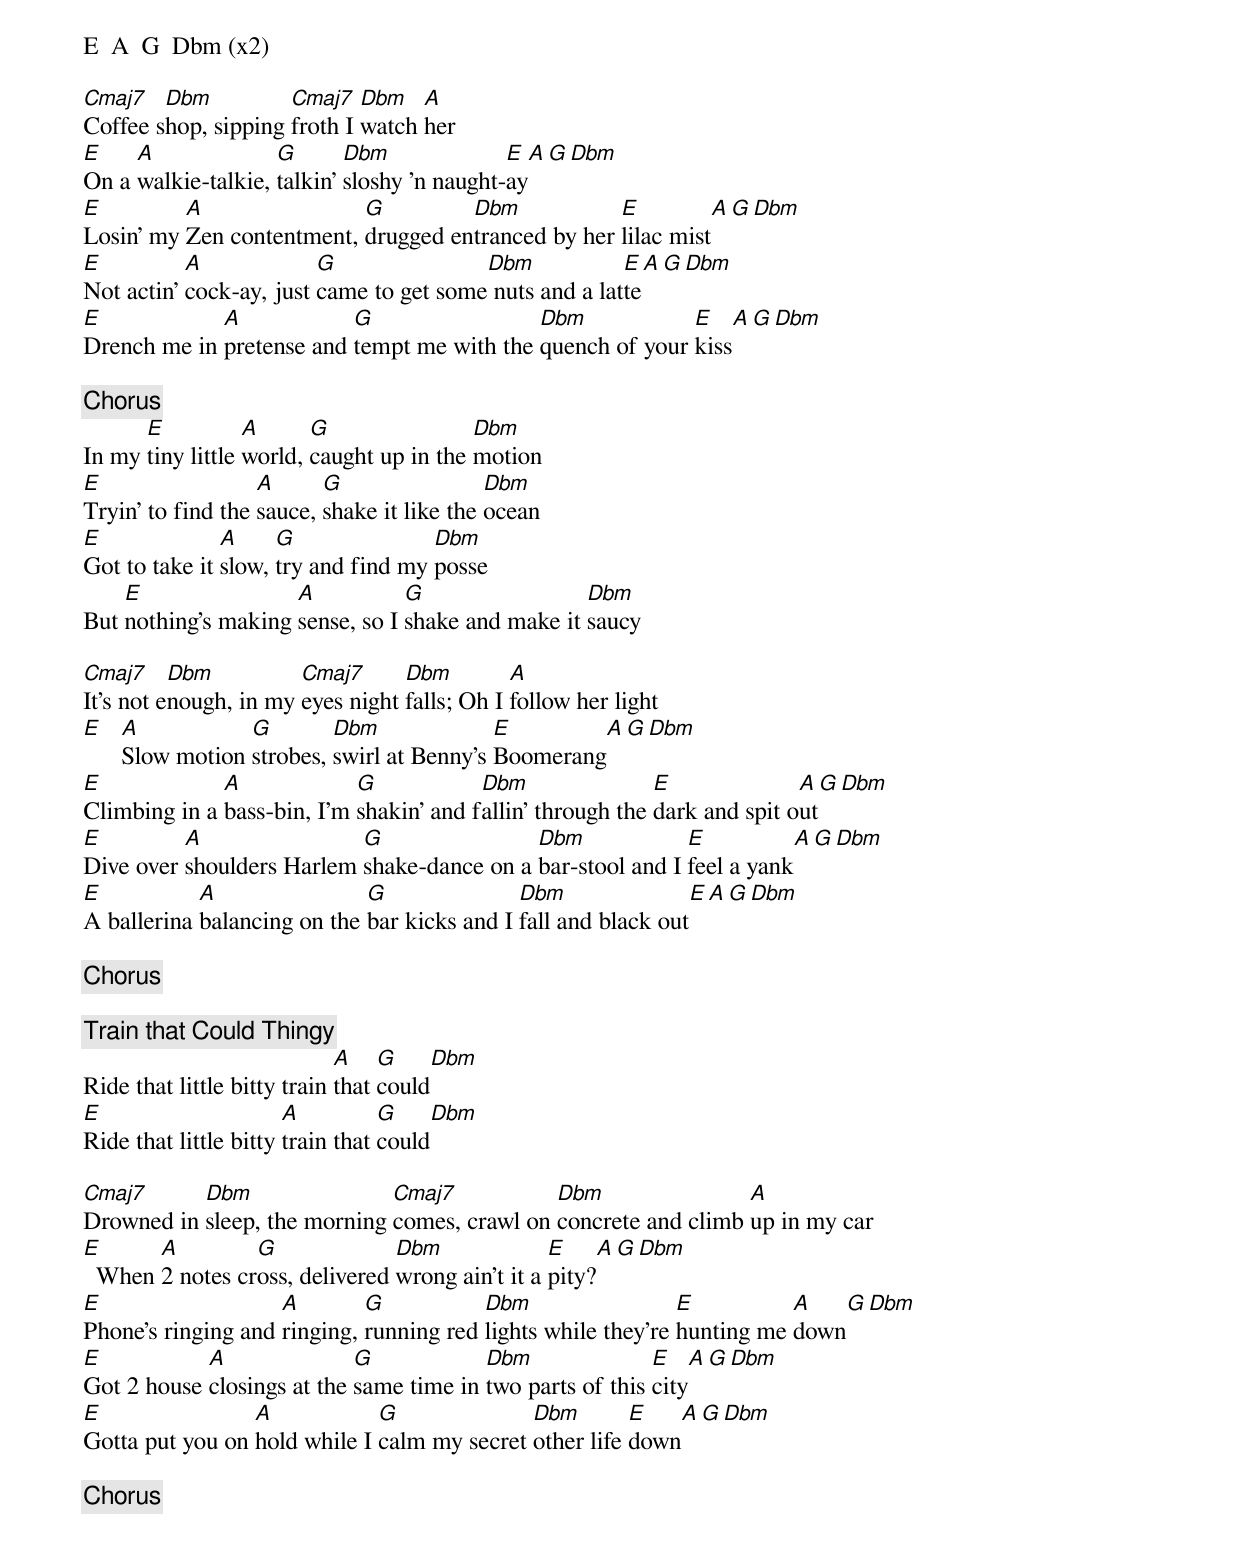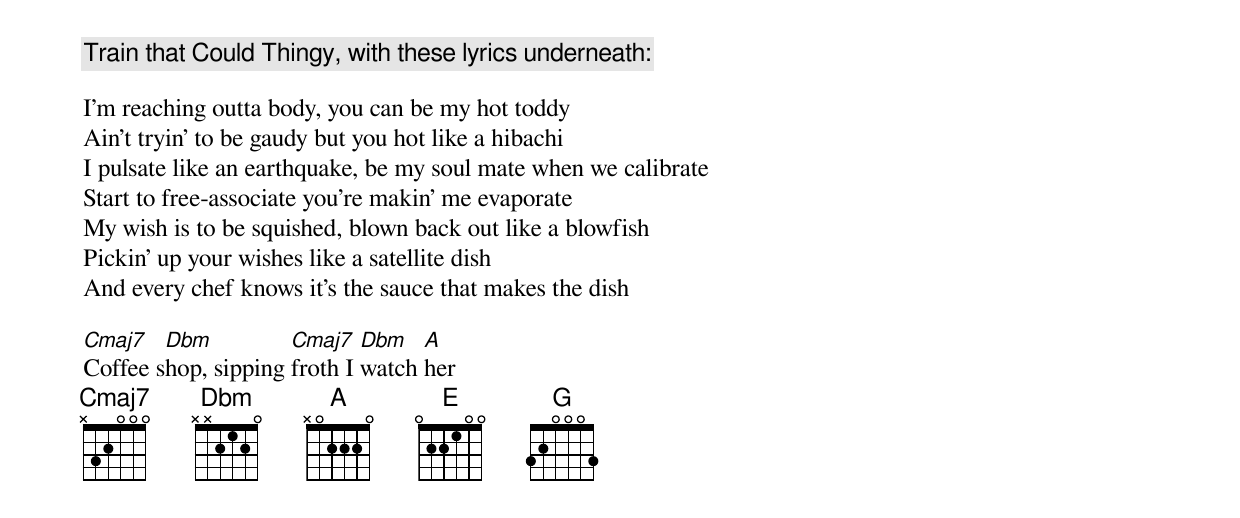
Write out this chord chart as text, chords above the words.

E  A  G  Dbm (x2)

Cmaj7   Dbm          Cmaj7   Dbm   A
Coffee shop, sipping froth I watch her
E    A              G       Dbm              E   A   G  Dbm
On a walkie-talkie, talkin' sloshy 'n naught-ay
E         A                G         Dbm            E            A  G  Dbm
Losin' my Zen contentment, drugged entranced by her lilac mist
E          A             G               Dbm            E   A  G  Dbm
Not actin' cock-ay, just came to get some nuts and a latte
E            A            G                 Dbm            E    A   G   Dbm
Drench me in pretense and tempt me with the quench of your kiss

[Chorus]
      E           A      G                Dbm
In my tiny little world, caught up in the motion
E                  A      G                 Dbm
Tryin' to find the sauce, shake it like the ocean
E              A     G               Dbm
Got to take it slow, try and find my posse
    E                A           G                 Dbm
But nothing's making sense, so I shake and make it saucy

Cmaj7     Dbm          Cmaj7      Dbm         A
It's not enough, in my eyes night falls; Oh I follow her light
E  A           G        Dbm              E         A   G  Dbm
   Slow motion strobes, swirl at Benny's Boomerang
E             A             G            Dbm                E              A  G  Dbm
Climbing in a bass-bin, I'm shakin' and fallin' through the dark and spit out
E         A                G                Dbm             E            A  G  Dbm
Dive over shoulders Harlem shake-dance on a bar-stool and I feel a yank
E           A                G               Dbm                E   A   G   Dbm
A ballerina balancing on the bar kicks and I fall and black out

[Chorus]

[Train that Could Thingy]
                             A    G      Dbm
Ride that little bitty train that could
E                      A          G      Dbm
Ride that little bitty train that could

Cmaj7      Dbm                Cmaj7           Dbm                A
Drowned in sleep, the morning comes, crawl on concrete and climb up in my car
E      A         G              Dbm              E      A   G  Dbm
  When 2 notes cross, delivered wrong ain't it a pity?
E                   A        G           Dbm                  E          A    G  Dbm
Phone's ringing and ringing, running red lights while they're hunting me down
E           A               G            Dbm               E      A  G  Dbm
Got 2 house closings at the same time in two parts of this city
E                A            G              Dbm        E   A   G   Dbm
Gotta put you on hold while I calm my secret other life down

[Chorus]

[Train that Could Thingy, with these lyrics underneath:]

I'm reaching outta body, you can be my hot toddy
Ain't tryin' to be gaudy but you hot like a hibachi
I pulsate like an earthquake, be my soul mate when we calibrate
Start to free-associate you're makin' me evaporate
My wish is to be squished, blown back out like a blowfish
Pickin' up your wishes like a satellite dish
And every chef knows it's the sauce that makes the dish

Cmaj7   Dbm          Cmaj7   Dbm   A
Coffee shop, sipping froth I watch her
